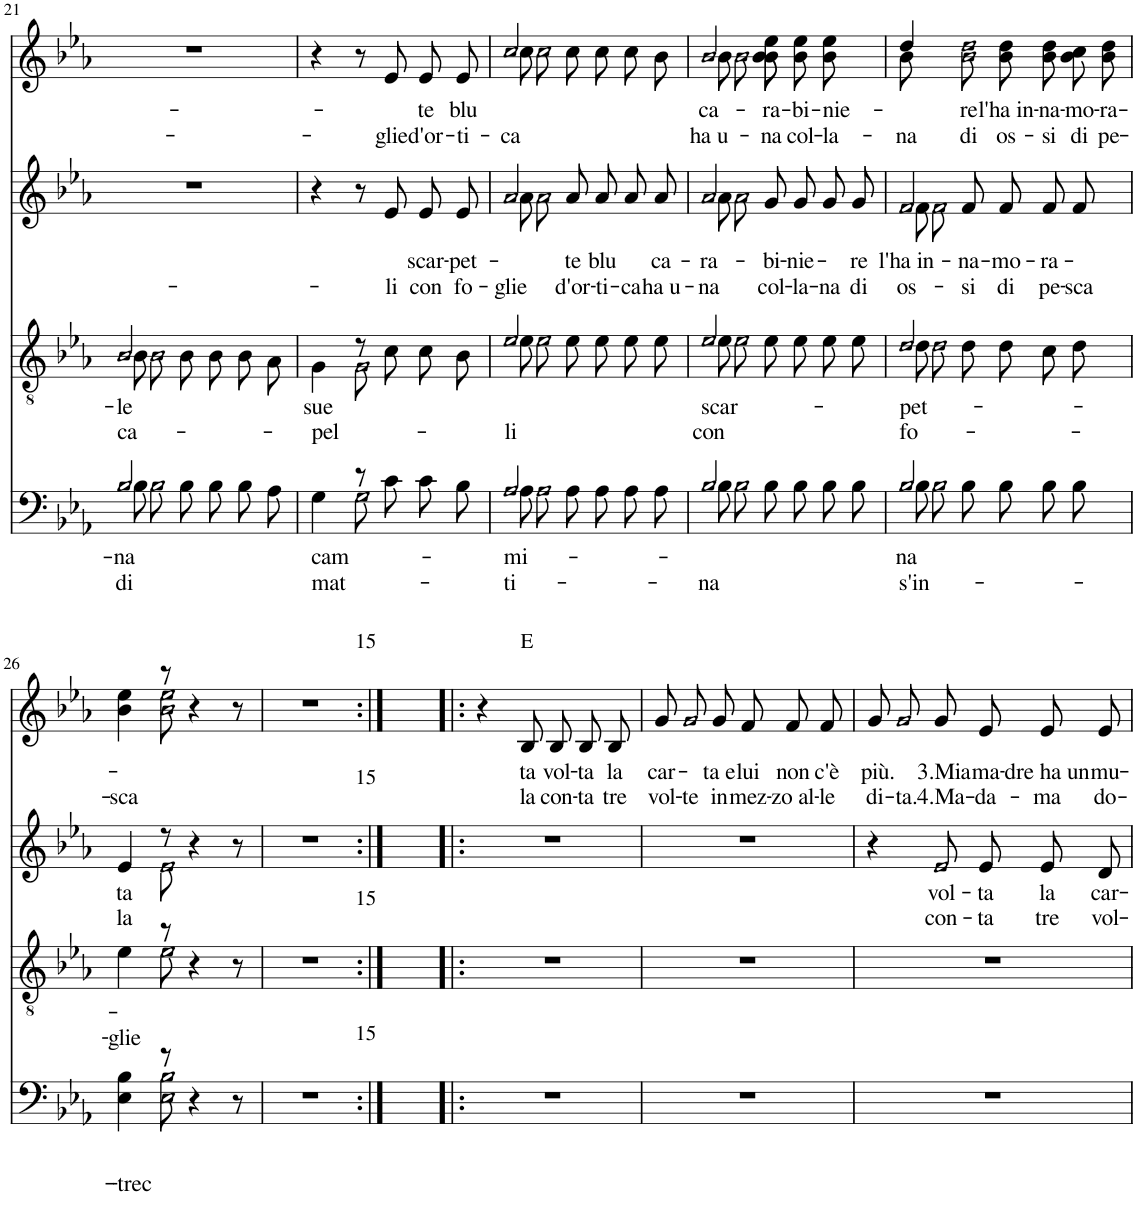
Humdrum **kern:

**kern	**text	**text	**kern	**text	**text	**kern	**text	**text	**kern	**text	**text
*part4	*part4	*part4	*part3	*part3	*part3	*part2	*part2	*part2	*part1	*part1	*part1
*staff4	*staff4	*staff4	*staff3	*staff3	*staff3	*staff2	*staff2	*staff2	*staff1	*staff1	*staff1
*I"Bassi	*	*	*I"Tenori	*	*	*I"Contralti	*	*	*I"Soprani	*	*
!!LO:PB:g=z
*clefF4	*	*	*clefGv2	*	*	*clefG2	*	*	*clefG2	*	*
*k[b-e-a-]	*	*	*k[b-e-a-]	*	*	*k[b-e-a-]	*	*	*k[b-e-a-]	*	*
*E-:	*	*	*E-:	*	*	*E-:	*	*	*E-:	*	*
*M6/8	*	*	*M6/8	*	*	*M6/8	*	*	*M6/8	*	*
=21	=21	=21	=21	=21	=21	=21	=21	=21	=21	=21	=21
!LO:N:head=open	!LO:LY:b	!LO:LY:b	!LO:N:head=open	!LO:LY:b	!LO:LY:b	!	!	!	!	!	!
*^	*	*	*^	*	*	*	*	*	*	*	*
4B-/	8B-\L	-na	di	4B-/	8B-\L	-le	ca-	2.r	.	.	2.r	.	.
!	!LO:N:head=open	!	!	!	!LO:N:head=open	!	!	!	!	!	!	!	!
.	8B-\	.	.	.	8B-\	.	.	.	.	.	.	.	.
2ryy	8B-\J	.	.	2ryy	8B-\J	.	.	.	.	.	.	.	.
.	8B-\L	.	.	.	8B-\L	.	.	.	.	.	.	.	.
.	8B-\	.	.	.	8B-\	.	.	.	.	.	.	.	.
.	8A-\J	.	.	.	8A-\J	.	.	.	.	.	.	.	.
=22	=22	=22	=22	=22	=22	=22	=22	=22	=22	=22	=22	=22	=22
!	!	!LO:LY:b	!LO:LY:b	!	!	!LO:LY:b	!LO:LY:b	!	!	!	!	!	!
4G\	4ryy	cam-	mat-	4G\	4ryy	sue	-pel-	4r	.	.	4r	.	.
!	!LO:N:head=open	!	!	!	!LO:N:head=open	!	!	!	!	!	!	!	!
8r	8G\	.	.	8r	8G\	.	.	8r	.	.	8r	.	.
!	!	!	!	!	!	!	!	!	!	!LO:LY:b	!	!	!LO:LY:b
4.ryy	8c\L	.	.	4.ryy	8c\L	.	.	8e-/L	.	-li	8e-/L	.	-glie
!	!	!	!	!	!	!	!	!	!LO:LY:b	!LO:LY:b	!	!LO:LY:b	!LO:LY:b
.	8c\	.	.	.	8c\	.	.	8e-/	scar-	con	8e-/	te	d'or-
!	!	!	!	!	!	!	!	!	!LO:LY:b	!LO:LY:b	!	!LO:LY:b	!LO:LY:b
.	8B-\J	.	.	.	8B-\J	.	.	8e-/J	-pet-	fo-	8e-/J	blu	-ti-
=23	=23	=23	=23	=23	=23	=23	=23	=23	=23	=23	=23	=23	=23
!LO:N:head=open	!	!LO:LY:b	!LO:LY:b	!LO:N:head=open	!	!	!LO:LY:b	!LO:N:head=open	!	!LO:LY:b	!LO:N:head=open	!	!LO:LY:b
*	*	*	*	*	*	*	*	*^	*	*	*^	*	*
4A-/	8A-\L	-mi-	-ti-	4e-/	8e-\L	.	-li	4a-/	8a-\L	.	-glie	4cc/	8cc\L	.	-ca
!	!LO:N:head=open	!	!	!	!LO:N:head=open	!	!	!	!LO:N:head=open	!	!	!	!LO:N:head=open	!	!
.	8A-\	.	.	.	8e-\	.	.	.	8a-\J	.	.	.	8cc\	.	.
!	!	!	!	!	!	!	!	!	!	!LO:LY:b	!LO:LY:b	!	!	!	!
2ryy	8A-\J	.	.	2ryy	8e-\J	.	.	8a-/	2ryy	te	d'or-	2ryy	8cc\J	.	.
!	!	!	!	!	!	!	!	!	!	!LO:LY:b	!LO:LY:b	!	!	!	!
.	8A-\L	.	.	.	8e-\L	.	.	8a-/L	.	blu	-ti-	.	8cc\L	.	.
!	!	!	!	!	!	!	!	!	!	!	!LO:LY:b	!	!	!	!
.	8A-\	.	.	.	8e-\	.	.	8a-/	.	.	-ca	.	8cc\	.	.
!	!	!	!	!	!	!	!	!	!	!LO:LY:b	!LO:LY:b	!	!	!	!
.	8A-\J	.	.	.	8e-\J	.	.	8a-/J	.	ca-	ha u-	.	8b-\J	.	.
=24	=24	=24	=24	=24	=24	=24	=24	=24	=24	=24	=24	=24	=24	=24	=24
!LO:N:head=open	!	!	!LO:LY:b	!LO:N:head=open	!	!LO:LY:b	!LO:LY:b	!LO:N:head=open	!	!LO:LY:b	!LO:LY:b	!LO:N:head=open	!	!LO:LY:b	!LO:LY:b
4B-/	8B-\L	.	-na	4e-/	8e-\L	scar-	con	4a-/	8a-\L	-ra-	-na	4b-/	8b-\L	ca-	ha u-
!	!LO:N:head=open	!	!	!	!LO:N:head=open	!	!	!	!LO:N:head=open	!	!	!	!LO:N:head=open	!	!
.	8B-\	.	.	.	8e-\	.	.	.	8a-\J	.	.	.	8b-\	.	.
!	!	!	!	!	!	!	!	!	!	!LO:LY:b	!LO:LY:b	!	!	!LO:LY:b	!LO:LY:b
2ryy	8B-\J	.	.	2ryy	8e-\J	.	.	8g/	2ryy	-bi-	col-	8b-\ 8ee-\	8b-\J	-ra-	-na
!	!	!	!	!	!	!	!	!	!	!LO:LY:b	!LO:LY:b	!	!	!LO:LY:b	!LO:LY:b
.	8B-\L	.	.	.	8e-\L	.	.	8g/L	.	-nie-	-la-	8b-\ 8ee-\L	4.ryy	-bi-	col-
!	!	!	!	!	!	!	!	!	!	!	!LO:LY:b	!	!	!LO:LY:b	!LO:LY:b
.	8B-\	.	.	.	8e-\	.	.	8g/	.	.	-na	8b-\ 8ee-\J	.	-nie-	-la-
!	!	!	!	!	!	!	!	!	!	!LO:LY:b	!LO:LY:b	!	!	!	!
.	8B-\J	.	.	.	8e-\J	.	.	8g/J	.	re	di	8ryy	.	.	.
=25	=25	=25	=25	=25	=25	=25	=25	=25	=25	=25	=25	=25	=25	=25	=25
!LO:N:head=open	!	!LO:LY:b	!LO:LY:b	!LO:N:head=open	!	!LO:LY:b	!LO:LY:b	!LO:N:head=open	!	!LO:LY:b	!LO:LY:b	!	!	!	!LO:LY:b
4B-/	8B-\L	na	s'in-	4d/	8d\L	-pet-	fo-	4f/	8f\L	l'ha in-	os-	4dd/	8b-\	.	-na
!	!LO:N:head=open	!	!	!	!LO:N:head=open	!	!	!	!LO:N:head=open	!	!	!	!	!	!
.	8B-\	.	.	.	8d\	.	.	.	8f\J	.	.	.	2.ryy	.	.
!	!	!	!	!	!	!	!	!	!	!LO:LY:b	!LO:LY:b	!LO:N:n=1:head=open	!	!	!
!	!	!	!	!	!	!	!	!	!	!	!	!LO:N:n=2:head=open	!	!LO:LY:b	!LO:LY:b
2ryy	8B-\J	.	.	2ryy	8d\J	.	.	8f/	2ryy	-na-	-si	8b-\ 8dd\	.	re	di
!	!	!	!	!	!	!	!	!	!	!LO:LY:b	!LO:LY:b	!	!	!LO:LY:b	!LO:LY:b
.	8B-\L	.	.	.	8d\L	.	.	8f/	.	-mo-	di	8b-\ 8dd\	.	l'ha in-	os-
!	!	!	!	!	!	!	!	!	!	!LO:LY:b	!LO:LY:b	!	!	!LO:LY:b	!LO:LY:b
.	8B-\	.	.	.	8c\	.	.	8f/	.	-ra-	pe-	8b-\ 8dd\	.	-na-	-si
!	!	!	!	!	!	!	!	!	!	!	!LO:LY:b	!	!	!LO:LY:b	!LO:LY:b
.	8B-\J	.	.	.	8d\J	.	.	8f/	.	.	-sca	8b-\ 8cc\	.	-mo-	di
!	!	!	!	!	!	!	!	!	!	!	!	!	!	!LO:LY:b	!LO:LY:b
8ryy	8ryy	.	.	8ryy	8ryy	.	.	8ryy	8ryy	.	.	8b-\ 8dd\	.	-ra-	pe-
!!LO:LB:g=z	!!
=26	=26	=26	=26	=26	=26	=26	=26	=26	=26	=26	=26	=26	=26	=26	=26
!	!	!	!LO:LY:b	!	!	!	!LO:LY:b	!	!	!LO:LY:b	!LO:LY:b	!	!	!	!LO:LY:b
4E-\ 4B-\	4ryy	.	-trec-	4e-\	4ryy	.	-glie	4e-/	4ryy	ta	la	4b-\ 4ee-\	4ryy	.	-sca
!	!LO:N:n=1:head=open	!	!	!	!	!	!	!	!	!	!	!	!	!	!
!	!LO:N:n=2:head=open	!	!	!	!LO:N:head=open	!	!	!	!LO:N:head=open	!	!	!	!LO:N:n=1:head=open	!	!
!	!	!	!	!	!	!	!	!	!	!	!	!	!LO:N:n=2:head=open	!	!
8r	8E-\ 8B-\	.	.	8r	8e-\	.	.	8r	8e-\	.	.	8r	8b-\ 8ee-\	.	.
4r	4.ryy	.	.	4r	4.ryy	.	.	4r	4.ryy	.	.	4r	4.ryy	.	.
8r	.	.	.	8r	.	.	.	8r	.	.	.	8r	.	.	.
*v	*v	*	*	*	*	*	*	*v	*v	*	*	*v	*v	*	*
*	*	*	*v	*v	*	*	*	*	*	*	*	*
=27	=27	=27	=27	=27	=27	=27	=27	=27	=27	=27	=27
2.r	.	.	2.r	.	.	2.r	.	.	2.r	.	.
!	!	!	!	!	!	!	!	!	!LO:TX:a:t=15	!	!
!	!	!	!	!	!	!LO:TX:a:t=15	!	!	!	!	!
!	!	!	!LO:TX:a:t=15	!	!	!	!	!	!	!	!
!LO:TX:a:t=15	!	!	!	!	!	!	!	!	!	!	!
=28:|!	=28:|!	=28:|!	=28:|!	=28:|!	=28:|!	=28:|!	=28:|!	=28:|!	=28:|!	=28:|!	=28:|!
2.ryy	.	.	2.ryy	.	.	2.ryy	.	.	2.ryy	.	.
=29!|:	=29!|:	=29!|:	=29!|:	=29!|:	=29!|:	=29!|:	=29!|:	=29!|:	=29!|:	=29!|:	=29!|:
2.r	.	.	2.r	.	.	2.r	.	.	4r	.	.
!	!	!	!	!	!	!	!	!	!LO:TX:a:t=E	!	!
!	!	!	!	!	!	!	!	!	!	!LO:LY:b	!LO:LY:b
.	.	.	.	.	.	.	.	.	8B-/	ta	la
!	!	!	!	!	!	!	!	!	!	!LO:LY:b	!LO:LY:b
.	.	.	.	.	.	.	.	.	8B-/L	vol-	con-
!	!	!	!	!	!	!	!	!	!	!LO:LY:b	!LO:LY:b
.	.	.	.	.	.	.	.	.	8B-/	-ta	-ta
!	!	!	!	!	!	!	!	!	!	!LO:LY:b	!LO:LY:b
.	.	.	.	.	.	.	.	.	8B-/J	la	tre
=30	=30	=30	=30	=30	=30	=30	=30	=30	=30	=30	=30
!	!	!	!	!	!	!	!	!	!	!LO:LY:b	!LO:LY:b
2.r	.	.	2.r	.	.	2.r	.	.	8g/L	car-	vol-
!	!	!	!	!	!	!	!	!	!LO:N:head=open	!	!LO:LY:b
.	.	.	.	.	.	.	.	.	8g/	.	-te
!	!	!	!	!	!	!	!	!	!	!LO:LY:b	!LO:LY:b
.	.	.	.	.	.	.	.	.	8g/J	ta e	in
!	!	!	!	!	!	!	!	!	!	!LO:LY:b	!LO:LY:b
.	.	.	.	.	.	.	.	.	8f/L	lui	mez-
!	!	!	!	!	!	!	!	!	!	!LO:LY:b	!LO:LY:b
.	.	.	.	.	.	.	.	.	8f/	non	-zo al-
!	!	!	!	!	!	!	!	!	!	!LO:LY:b	!LO:LY:b
.	.	.	.	.	.	.	.	.	8f/J	c'è	-le
=31	=31	=31	=31	=31	=31	=31	=31	=31	=31	=31	=31
!	!	!	!	!	!	!	!	!	!	!LO:LY:b	!LO:LY:b
2.r	.	.	2.r	.	.	4r	.	.	8g/L	più.	di-
!	!	!	!	!	!	!	!	!	!LO:N:head=open	!	!LO:LY:b
.	.	.	.	.	.	.	.	.	8g/	.	-ta.
!	!	!	!	!	!	!LO:N:head=open	!LO:LY:b	!LO:LY:b	!	!LO:LY:b	!LO:LY:b
.	.	.	.	.	.	8e-/	vol-	con-	8g/J	3.Mia	4.Ma-
!	!	!	!	!	!	!	!LO:LY:b	!LO:LY:b	!	!LO:LY:b	!LO:LY:b
.	.	.	.	.	.	8e-/L	-ta	-ta	8e-/L	ma-	-da-
!	!	!	!	!	!	!	!LO:LY:b	!LO:LY:b	!	!LO:LY:b	!LO:LY:b
.	.	.	.	.	.	8e-/	la	tre	8e-/	-dre ha un	-ma
!	!	!	!	!	!	!	!LO:LY:b	!LO:LY:b	!	!LO:LY:b	!LO:LY:b
.	.	.	.	.	.	8d/J	car-	vol-	8e-/J	mu-	do-
=	=	=	=	=	=	=	=	=	=	=	=
*-	*-	*-	*-	*-	*-	*-	*-	*-	*-	*-	*-
